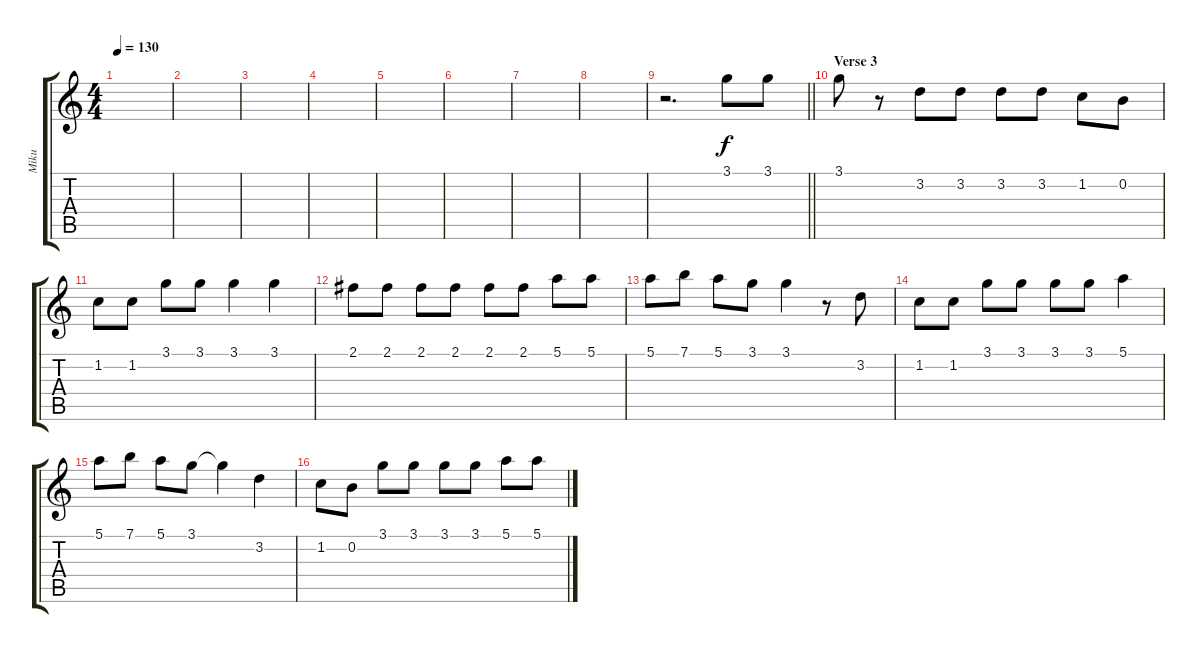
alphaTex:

\track ("Miku" "Miku") {instrument electricguitarjazz}
\staff {score tabs}
\tuning (E4 B3 G3 D3 A2 E2) {hide}
\ts (4 4)
\tempo 130
\clef g2
\ks c
|
|
|
|
|
|
|
|
\barLineRight lightlight
r.2{d} 3.1.8 3.1.8 |
\section ("" "Verse 3")
3.1.8 r.8 3.2.8 3.2.8 3.2.8 3.2.8 1.2.8 0.2.8 |
1.2.8 1.2.8 3.1.8 3.1.8 3.1.4 3.1.4 |
2.1.8 2.1.8 2.1.8 2.1.8 2.1.8 2.1.8 5.1.8 5.1.8 |
5.1.8 7.1.8 5.1.8 3.1.8 3.1.4 r.8 3.2.8 |
1.2.8 1.2.8 3.1.8 3.1.8 3.1.8 3.1.8 5.1.4 |
5.1.8 7.1.8 5.1.8 3.1.8 3.1{t}.4 3.2.4 |
1.2.8 0.2.8 3.1.8 3.1.8 3.1.8 3.1.8 5.1.8 5.1.8
